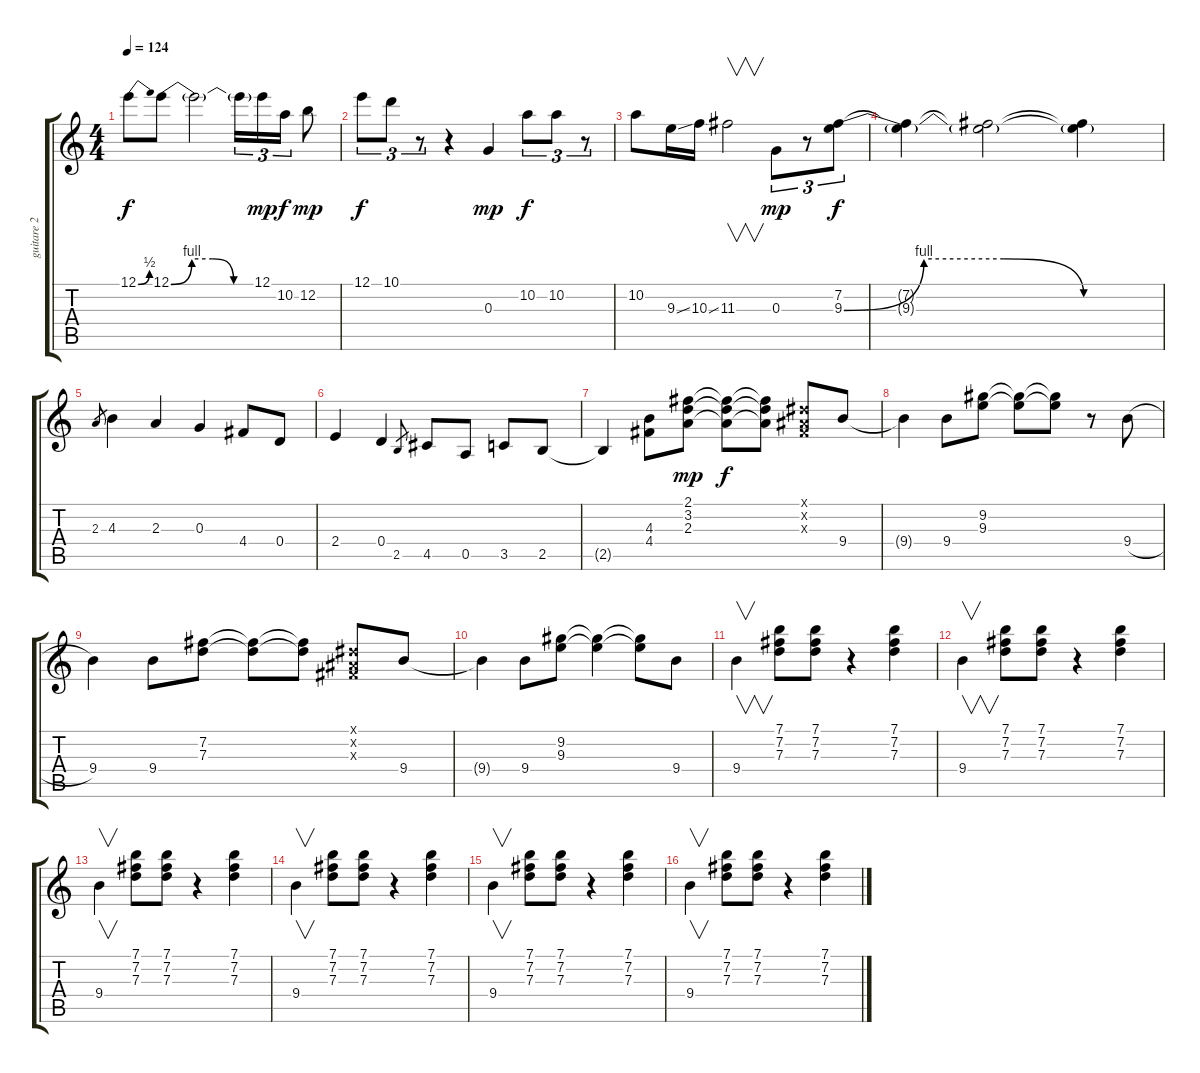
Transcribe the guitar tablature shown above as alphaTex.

\track ("guitare 2" "guitare 2") {instrument acousticguitarnylon}
\staff {score tabs}
\tuning (E4 B3 G3 D3 A2 E2) {hide}
\ts (4 4)
\tempo 124
\clef g2
\ks c
12.1{be (bend 0 0 60 2)}.8{dy f} 12.1{be (custom 0 0 15 4 30 4 45 0 60 0)}.8 12.1{t}.2 12.1{t}.16{tu (3 2)} 12.1.16{tu (3 2) dy mp} 10.2.16{tu (3 2) dy f} 12.2.8{dy mp} |
12.1.8{tu (3 2) dy f} 10.1.8{tu (3 2)} r.8{tu (3 2)} r.4 0.3.4{dy mp} 10.2.8{tu (3 2) dy f} 10.2.8{tu (3 2)} r.8{tu (3 2)} |
10.2.8 9.3{ss}.16 10.3{ss}.16 11.3.2{v} 0.3.8{tu (3 2) dy mp} r.8{tu (3 2)} (7.2 9.3{be (custom 0 0 15 4 30 4 45 0 60 0)}).8{tu (3 2) dy f} |
(7.2{t} 9.3{t}).4 (7.2{t} 9.3{t}).2 (7.2{t} 9.3{t}).4 |
2.3.8{gr} 4.3.4 2.3.4 0.3.4 4.4.8 0.4.8 |
2.4.4 0.4.4 2.5.8{gr} 4.5.8 0.5.8 3.5.8 2.5.8 |
2.5{t}.4 (4.3 4.4).8 (2.1 3.2 2.3).8{dy mp} (2.1{t} 3.2{t} 2.3{t}).8{dy f} (2.1{t} 3.2{t} 2.3{t}).8 (-1.1{x} -1.2{x} -1.3{x}).8 9.4.8 |
9.4{t}.4 9.4.8 (9.2 9.3).8 (9.2{t} 9.3{t}).8 (9.2{t} 9.3{t}).8 r.8 9.4{h}.8 |
9.4.4{volume 11} 9.4.8 (7.2 7.3).8 (7.2{t} 7.3{t}).8 (7.2{t} 7.3{t}).8 (-1.1{x} -1.2{x} -1.3{x}).8 9.4.8 |
9.4{t}.4 9.4.8 (9.2 9.3).8 (9.2{t} 9.3{t}).4 (9.2{t} 9.3{t}).8 9.4.8 |
9.4.4{v} (7.1 7.2 7.3).8 (7.1 7.2 7.3).8 r.4 (7.1 7.2 7.3).4 |
9.4.4{v} (7.1 7.2 7.3).8 (7.1 7.2 7.3).8 r.4 (7.1 7.2 7.3).4 |
9.4.4{v} (7.1 7.2 7.3).8 (7.1 7.2 7.3).8 r.4 (7.1 7.2 7.3).4 |
9.4.4{v} (7.1 7.2 7.3).8 (7.1 7.2 7.3).8 r.4 (7.1 7.2 7.3).4 |
9.4.4{v} (7.1 7.2 7.3).8 (7.1 7.2 7.3).8 r.4 (7.1 7.2 7.3).4 |
9.4.4{v} (7.1 7.2 7.3).8 (7.1 7.2 7.3).8 r.4 (7.1 7.2 7.3).4
